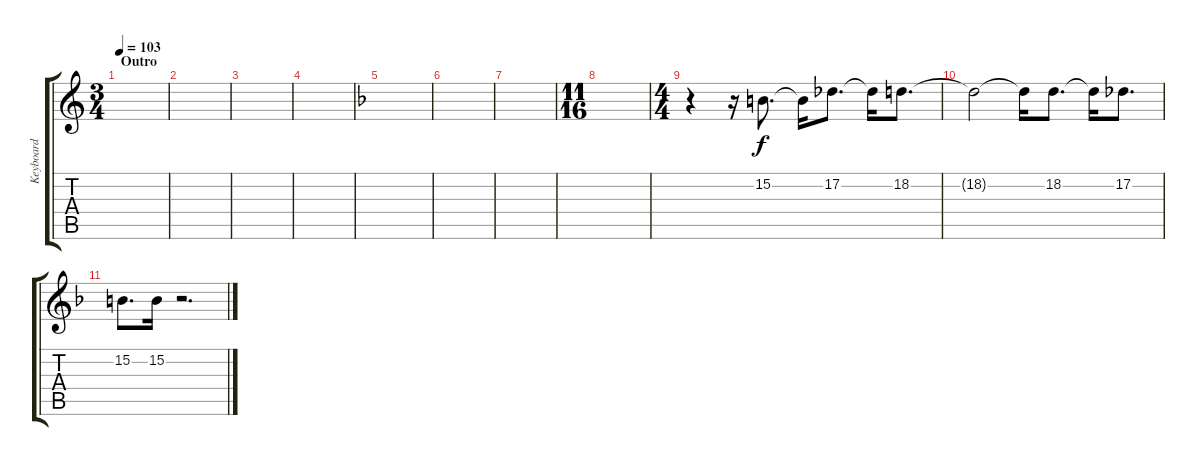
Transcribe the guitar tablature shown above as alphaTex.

\track ("Keyboard" "Keyboard") {instrument pad1newage}
\staff {score tabs}
\tuning (Db4 Ab3 E3 B2 Gb2 Db2) {hide}
\ts (3 4)
\section ("" "Outro")
\tempo 103
\clef g2
\ks c
|
|
|
|
\ks f
|
|
|
\ts (11 16)
|
\ts (4 4)
r.4{volume 13 instrument pad5bowed} r.16 15.2.8{d dy f} 15.2{t}.16 17.2.8{d} 17.2{t}.16 18.2.8{d} |
18.2{t}.2 18.2{t}.16 18.2.8{d} 18.2{t}.16 17.2.8{d} |
15.2.8{d} 15.2.16 r.2{d}
